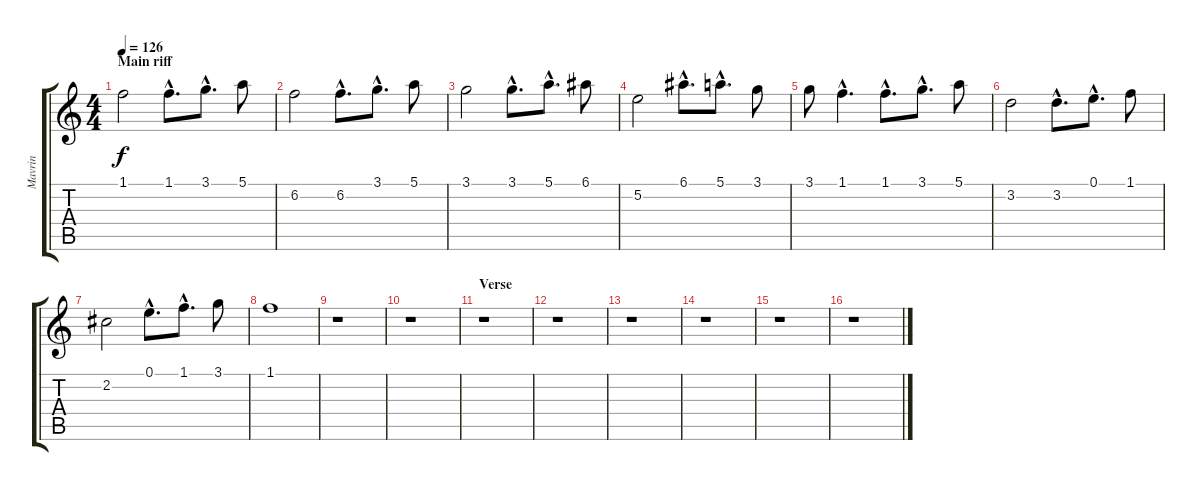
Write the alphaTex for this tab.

\track ("Mavrin" "Mavrin") {instrument distortionguitar}
\staff {score tabs}
\tuning (E4 B3 G3 D3 A2 E2) {hide}
\ts (4 4)
\section ("" "Main riff")
\tempo 126
\clef g2
\ks c
1.1.2{dy f volume 16} 1.1{hac}.8{d} 3.1{hac}.8{d} 5.1.8 |
6.2.2 6.2{hac}.8{d} 3.1{hac}.8{d} 5.1.8 |
3.1.2 3.1{hac}.8{d} 5.1{hac}.8{d} 6.1.8 |
5.2.2 6.1{hac}.8{d} 5.1{hac}.8{d} 3.1.8 |
3.1.8 1.1{hac}.4{d} 1.1{hac}.8{d} 3.1{hac}.8{d} 5.1.8 |
3.2.2 3.2{hac}.8{d} 0.1{hac}.8{d} 1.1.8 |
2.2.2 0.1{hac}.8{d} 1.1{hac}.8{d} 3.1.8 |
1.1.1 |
r.1 |
r.1 |
\section ("" "Verse")
r.1 |
r.1 |
r.1 |
r.1 |
r.1 |
r.1
